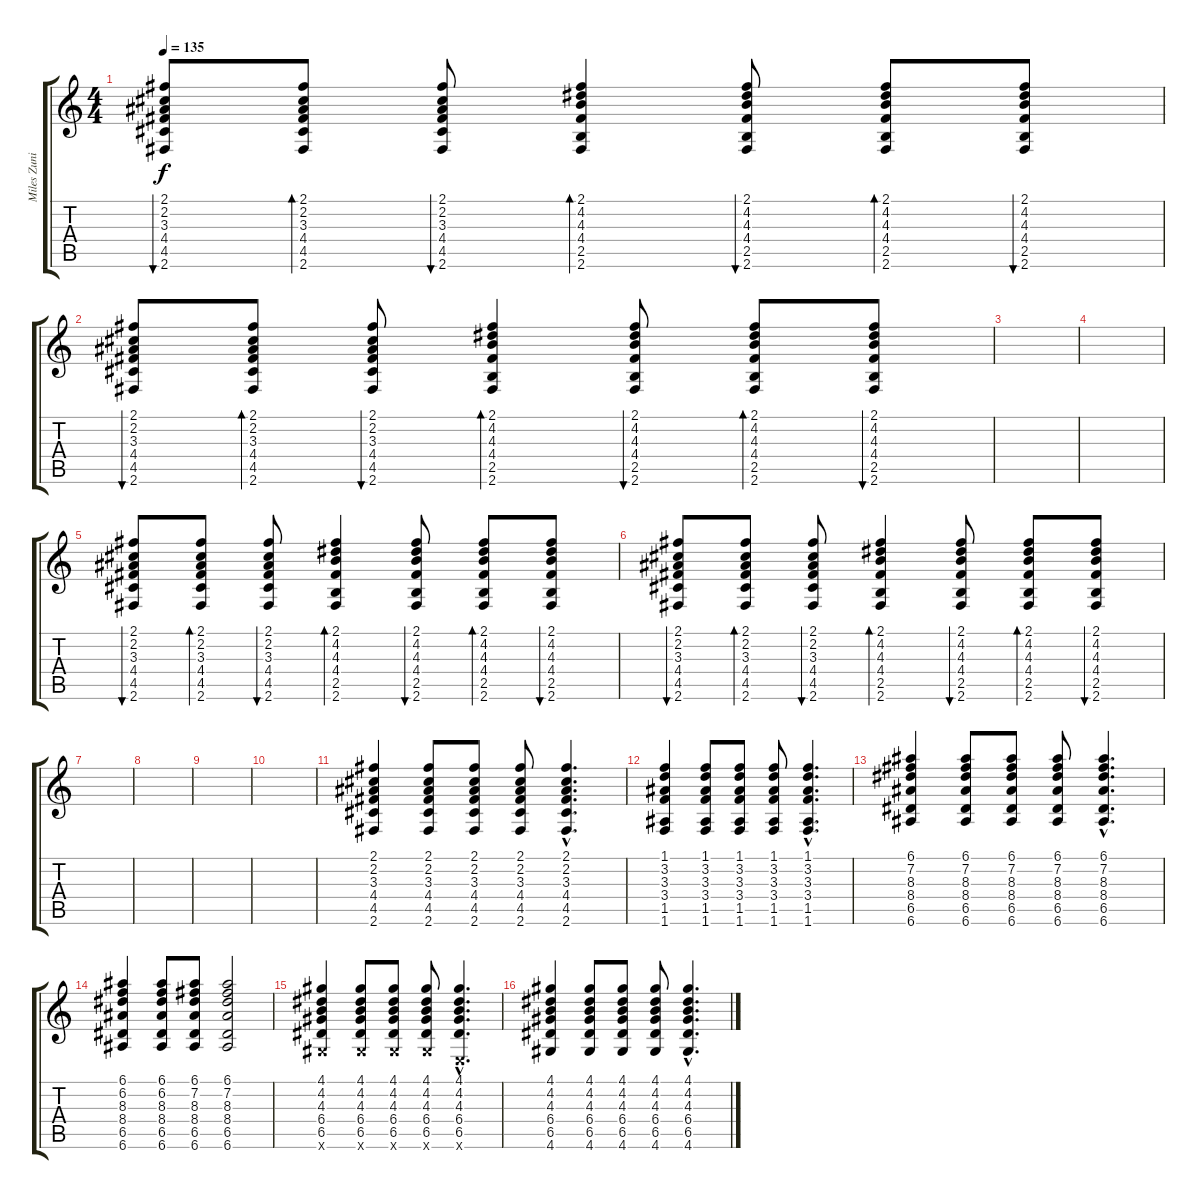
\track ("Miles Zuniga" "Miles Zuni") {instrument acousticguitarnylon}
\staff {score tabs}
\tuning (E4 B3 G3 D3 A2 E2) {hide}
\ts (4 4)
\tempo 135
\clef g2
\ks c
(2.1 2.2 3.3 4.4 4.5 2.6).8{bu 60 dy f instrument acousticguitarnylon} (2.1 2.2 3.3 4.4 4.5 2.6).8{bd 60} (2.1 2.2 3.3 4.4 4.5 2.6).8{bu 60} (2.1 4.2 4.3 4.4 2.5 2.6).4{bd 60} (2.1 4.2 4.3 4.4 2.5 2.6).8{bu 60} (2.1 4.2 4.3 4.4 2.5 2.6).8{bd 60} (2.1 4.2 4.3 4.4 2.5 2.6).8{bu 60} |
(2.1 2.2 3.3 4.4 4.5 2.6).8{bu 60} (2.1 2.2 3.3 4.4 4.5 2.6).8{bd 60} (2.1 2.2 3.3 4.4 4.5 2.6).8{bu 60} (2.1 4.2 4.3 4.4 2.5 2.6).4{bd 60} (2.1 4.2 4.3 4.4 2.5 2.6).8{bu 60} (2.1 4.2 4.3 4.4 2.5 2.6).8{bd 60} (2.1 4.2 4.3 4.4 2.5 2.6).8{bu 60} |
|
|
(2.1 2.2 3.3 4.4 4.5 2.6).8{bu 60} (2.1 2.2 3.3 4.4 4.5 2.6).8{bd 60} (2.1 2.2 3.3 4.4 4.5 2.6).8{bu 60} (2.1 4.2 4.3 4.4 2.5 2.6).4{bd 60} (2.1 4.2 4.3 4.4 2.5 2.6).8{bu 60} (2.1 4.2 4.3 4.4 2.5 2.6).8{bd 60} (2.1 4.2 4.3 4.4 2.5 2.6).8{bu 60} |
(2.1 2.2 3.3 4.4 4.5 2.6).8{bu 60} (2.1 2.2 3.3 4.4 4.5 2.6).8{bd 60} (2.1 2.2 3.3 4.4 4.5 2.6).8{bu 60} (2.1 4.2 4.3 4.4 2.5 2.6).4{bd 60} (2.1 4.2 4.3 4.4 2.5 2.6).8{bu 60} (2.1 4.2 4.3 4.4 2.5 2.6).8{bd 60} (2.1 4.2 4.3 4.4 2.5 2.6).8{bu 60} |
|
|
|
|
(2.1 2.2 3.3 4.4 4.5 2.6).4 (2.1 2.2 3.3 4.4 4.5 2.6).8 (2.1 2.2 3.3 4.4 4.5 2.6).8 (2.1 2.2 3.3 4.4 4.5 2.6).8 (2.1{hac} 2.2{hac} 3.3{hac} 4.4{hac} 4.5{hac} 2.6{hac}).4{d} |
(1.1 3.2 3.3 3.4 1.5 1.6).4 (1.1 3.2 3.3 3.4 1.5 1.6).8 (1.1 3.2 3.3 3.4 1.5 1.6).8 (1.1 3.2 3.3 3.4 1.5 1.6).8 (1.1{hac} 3.2{hac} 3.3{hac} 3.4{hac} 1.5{hac} 1.6{hac}).4{d} |
(6.1 7.2 8.3 8.4 6.5 6.6).4 (6.1 7.2 8.3 8.4 6.5 6.6).8 (6.1 7.2 8.3 8.4 6.5 6.6).8 (6.1 7.2 8.3 8.4 6.5 6.6).8 (6.1{hac} 7.2{hac} 8.3{hac} 8.4{hac} 6.5{hac} 6.6{hac}).4{d} |
(6.1 6.2 8.3 8.4 6.5 6.6).4 (6.1 6.2 8.3 8.4 6.5 6.6).8 (6.1 7.2 8.3 8.4 6.5 6.6).8 (6.1 7.2 8.3 8.4 6.5 6.6).2 |
(4.1 4.2 4.3 6.4 6.5 4.6{x}).4 (4.1 4.2 4.3 6.4 6.5 4.6{x}).8 (4.1 4.2 4.3 6.4 6.5 4.6{x}).8 (4.1 4.2 4.3 6.4 6.5 4.6{x}).8 (4.1{hac} 4.2{hac} 4.3{hac} 6.4{hac} 6.5{hac} 0.6{hac x}).4{d} |
(4.1 4.2 4.3 6.4 6.5 4.6).4 (4.1 4.2 4.3 6.4 6.5 4.6).8 (4.1 4.2 4.3 6.4 6.5 4.6).8 (4.1 4.2 4.3 6.4 6.5 4.6).8 (4.1{hac} 4.2{hac} 4.3{hac} 6.4{hac} 6.5{hac} 4.6{hac}).4{d}
